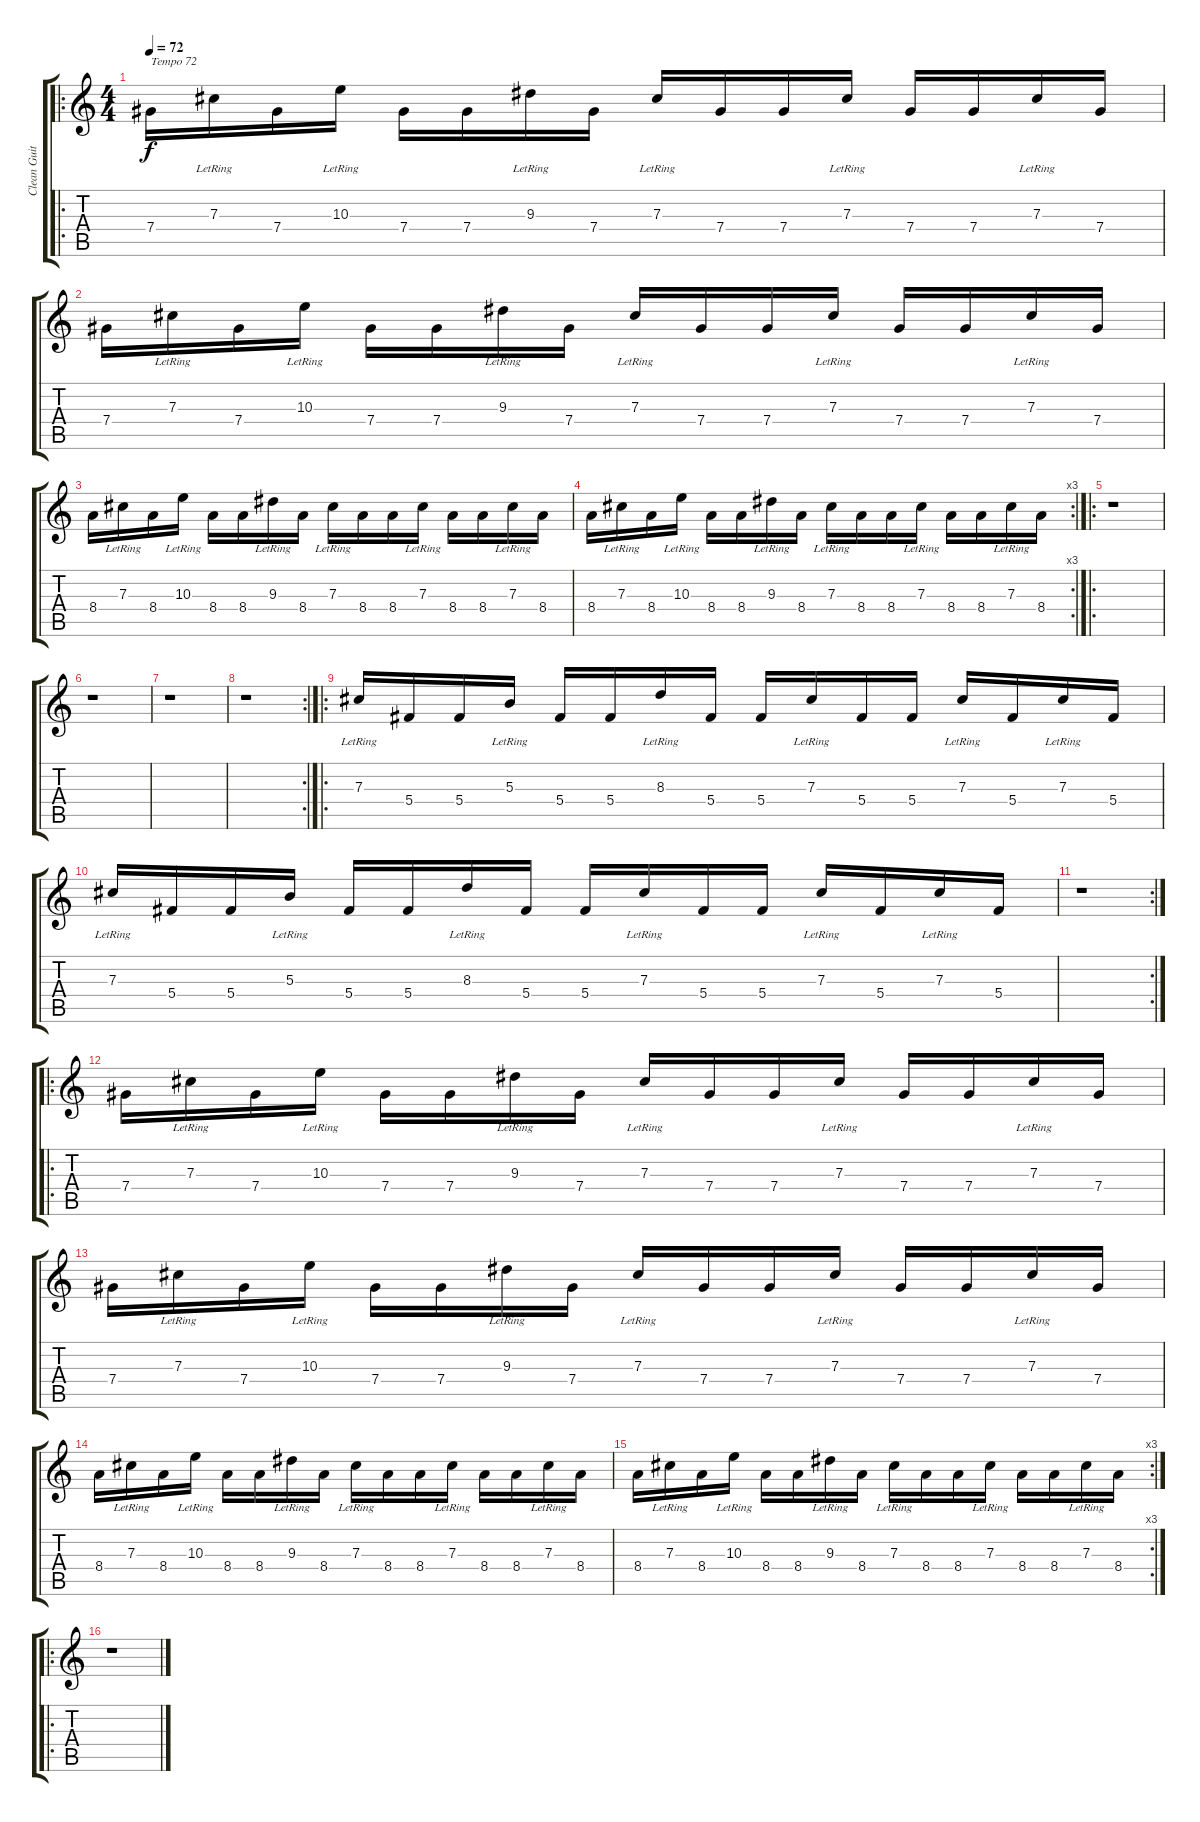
\track ("Clean Guitar" "Clean Guit") {instrument electricguitarclean}
\staff {score tabs}
\tuning (Eb4 Bb3 Gb3 Db3 Ab2 Eb2) {hide}
\ro
\ts (4 4)
\tempo 72
\clef g2
\ks c
7.4.16{txt "Tempo 72" dy f instrument electricguitarclean} 7.3{lr}.16 7.4.16 10.3{lr}.16 7.4.16 7.4.16 9.3{lr}.16 7.4.16 7.3{lr}.16 7.4.16 7.4.16 7.3{lr}.16 7.4.16 7.4.16 7.3{lr}.16 7.4.16 |
7.4.16 7.3{lr}.16 7.4.16 10.3{lr}.16 7.4.16 7.4.16 9.3{lr}.16 7.4.16 7.3{lr}.16 7.4.16 7.4.16 7.3{lr}.16 7.4.16 7.4.16 7.3{lr}.16 7.4.16 |
8.4.16 7.3{lr}.16 8.4.16 10.3{lr}.16 8.4.16 8.4.16 9.3{lr}.16 8.4.16 7.3{lr}.16 8.4.16 8.4.16 7.3{lr}.16 8.4.16 8.4.16 7.3{lr}.16 8.4.16 |
\rc 3
8.4.16 7.3{lr}.16 8.4.16 10.3{lr}.16 8.4.16 8.4.16 9.3{lr}.16 8.4.16 7.3{lr}.16 8.4.16 8.4.16 7.3{lr}.16 8.4.16 8.4.16 7.3{lr}.16 8.4.16 |
\ro
r.1 |
r.1 |
r.1 |
\rc 2
r.1 |
\ro
7.3{lr}.16 5.4.16 5.4.16 5.3{lr}.16 5.4.16 5.4.16 8.3{lr}.16 5.4.16 5.4.16 7.3{lr}.16 5.4.16 5.4.16 7.3{lr}.16 5.4.16 7.3{lr}.16 5.4.16 |
7.3{lr}.16 5.4.16 5.4.16 5.3{lr}.16 5.4.16 5.4.16 8.3{lr}.16 5.4.16 5.4.16 7.3{lr}.16 5.4.16 5.4.16 7.3{lr}.16 5.4.16 7.3{lr}.16 5.4.16 |
\rc 2
r.1 |
\ro
7.4.16 7.3{lr}.16 7.4.16 10.3{lr}.16 7.4.16 7.4.16 9.3{lr}.16 7.4.16 7.3{lr}.16 7.4.16 7.4.16 7.3{lr}.16 7.4.16 7.4.16 7.3{lr}.16 7.4.16 |
7.4.16 7.3{lr}.16 7.4.16 10.3{lr}.16 7.4.16 7.4.16 9.3{lr}.16 7.4.16 7.3{lr}.16 7.4.16 7.4.16 7.3{lr}.16 7.4.16 7.4.16 7.3{lr}.16 7.4.16 |
8.4.16 7.3{lr}.16 8.4.16 10.3{lr}.16 8.4.16 8.4.16 9.3{lr}.16 8.4.16 7.3{lr}.16 8.4.16 8.4.16 7.3{lr}.16 8.4.16 8.4.16 7.3{lr}.16 8.4.16 |
\rc 3
8.4.16 7.3{lr}.16 8.4.16 10.3{lr}.16 8.4.16 8.4.16 9.3{lr}.16 8.4.16 7.3{lr}.16 8.4.16 8.4.16 7.3{lr}.16 8.4.16 8.4.16 7.3{lr}.16 8.4.16 |
\ro
r.1
